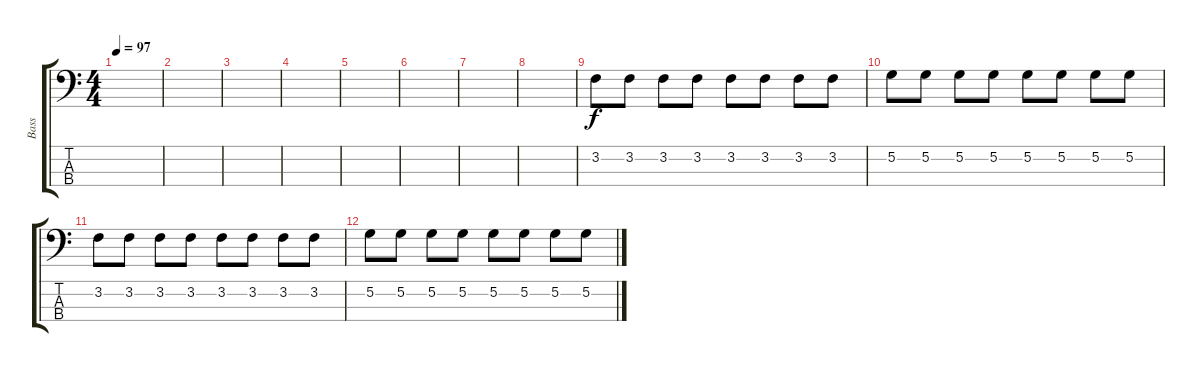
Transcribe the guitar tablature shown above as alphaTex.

\track ("Bass" "Bass") {instrument electricbassfinger}
\staff {score tabs}
\tuning (G2 D2 A1 E1) {hide}
\ts (4 4)
\tempo 97
\clef f4
\ks c
|
|
|
|
|
|
|
|
3.2.8 3.2.8 3.2.8 3.2.8 3.2.8 3.2.8 3.2.8 3.2.8 |
5.2.8 5.2.8 5.2.8 5.2.8 5.2.8 5.2.8 5.2.8 5.2.8 |
3.2.8 3.2.8 3.2.8 3.2.8 3.2.8{volume 10} 3.2.8 3.2.8{volume 8} 3.2.8 |
5.2.8 5.2.8 5.2.8 5.2.8 5.2.8{volume 5} 5.2.8 5.2.8{volume 3} 5.2.8{volume 1}
